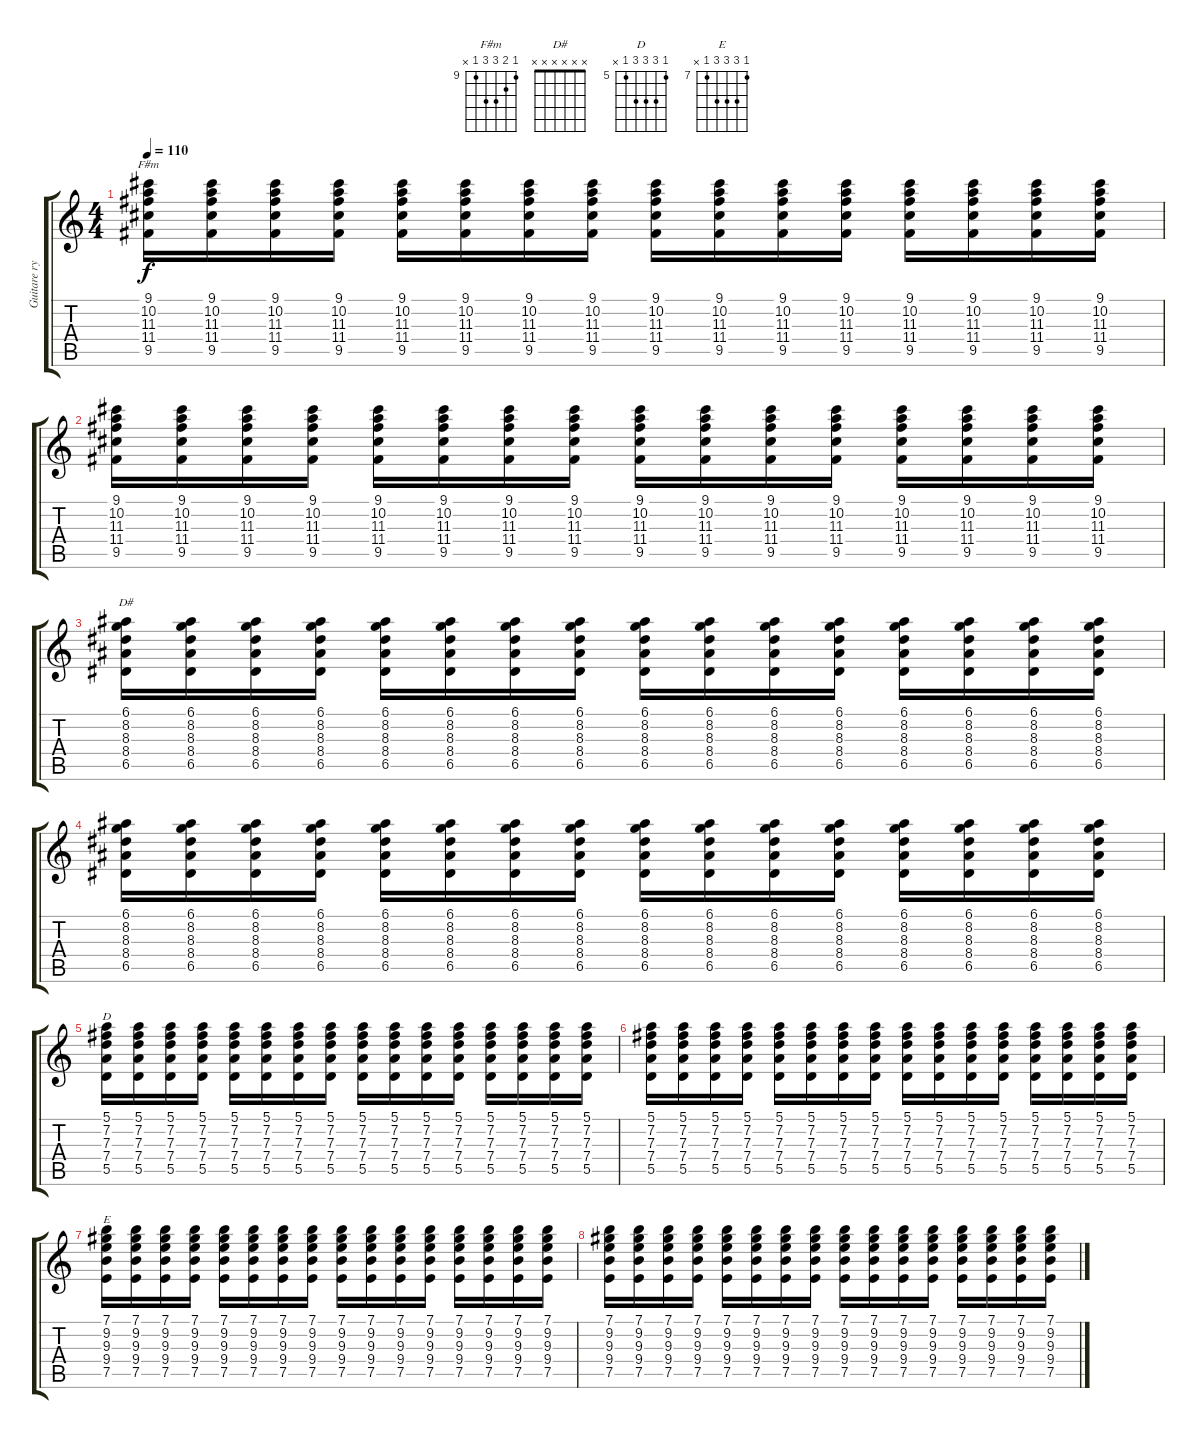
\track ("Guitare rythmique" "Guitare ry") {instrument electricguitarjazz}
\staff {score tabs}
\tuning (E4 B3 G3 D3 A2 E2) {hide}
\chord ("F#m" 9 10 11 11 9 x) {firstfret 9}
\chord ("D#" x x x x x x)
\chord ("D" 5 7 7 7 5 x) {firstfret 5}
\chord ("E" 7 9 9 9 7 x) {firstfret 7}
\ts (4 4)
\tempo 110
\clef g2
\ks c
(9.1 10.2 11.3 11.4 9.5).16{ch "F#m" dy f} (9.1 10.2 11.3 11.4 9.5).16 (9.1 10.2 11.3 11.4 9.5).16 (9.1 10.2 11.3 11.4 9.5).16 (9.1 10.2 11.3 11.4 9.5).16 (9.1 10.2 11.3 11.4 9.5).16 (9.1 10.2 11.3 11.4 9.5).16 (9.1 10.2 11.3 11.4 9.5).16 (9.1 10.2 11.3 11.4 9.5).16 (9.1 10.2 11.3 11.4 9.5).16 (9.1 10.2 11.3 11.4 9.5).16 (9.1 10.2 11.3 11.4 9.5).16 (9.1 10.2 11.3 11.4 9.5).16 (9.1 10.2 11.3 11.4 9.5).16 (9.1 10.2 11.3 11.4 9.5).16 (9.1 10.2 11.3 11.4 9.5).16 |
(9.1 10.2 11.3 11.4 9.5).16 (9.1 10.2 11.3 11.4 9.5).16 (9.1 10.2 11.3 11.4 9.5).16 (9.1 10.2 11.3 11.4 9.5).16 (9.1 10.2 11.3 11.4 9.5).16 (9.1 10.2 11.3 11.4 9.5).16 (9.1 10.2 11.3 11.4 9.5).16 (9.1 10.2 11.3 11.4 9.5).16 (9.1 10.2 11.3 11.4 9.5).16 (9.1 10.2 11.3 11.4 9.5).16 (9.1 10.2 11.3 11.4 9.5).16 (9.1 10.2 11.3 11.4 9.5).16 (9.1 10.2 11.3 11.4 9.5).16 (9.1 10.2 11.3 11.4 9.5).16 (9.1 10.2 11.3 11.4 9.5).16 (9.1 10.2 11.3 11.4 9.5).16 |
(6.1 8.2 8.3 8.4 6.5).16{ch "D#"} (6.1 8.2 8.3 8.4 6.5).16 (6.1 8.2 8.3 8.4 6.5).16 (6.1 8.2 8.3 8.4 6.5).16 (6.1 8.2 8.3 8.4 6.5).16 (6.1 8.2 8.3 8.4 6.5).16 (6.1 8.2 8.3 8.4 6.5).16 (6.1 8.2 8.3 8.4 6.5).16 (6.1 8.2 8.3 8.4 6.5).16 (6.1 8.2 8.3 8.4 6.5).16 (6.1 8.2 8.3 8.4 6.5).16 (6.1 8.2 8.3 8.4 6.5).16 (6.1 8.2 8.3 8.4 6.5).16 (6.1 8.2 8.3 8.4 6.5).16 (6.1 8.2 8.3 8.4 6.5).16 (6.1 8.2 8.3 8.4 6.5).16 |
(6.1 8.2 8.3 8.4 6.5).16 (6.1 8.2 8.3 8.4 6.5).16 (6.1 8.2 8.3 8.4 6.5).16 (6.1 8.2 8.3 8.4 6.5).16 (6.1 8.2 8.3 8.4 6.5).16 (6.1 8.2 8.3 8.4 6.5).16 (6.1 8.2 8.3 8.4 6.5).16 (6.1 8.2 8.3 8.4 6.5).16 (6.1 8.2 8.3 8.4 6.5).16 (6.1 8.2 8.3 8.4 6.5).16 (6.1 8.2 8.3 8.4 6.5).16 (6.1 8.2 8.3 8.4 6.5).16 (6.1 8.2 8.3 8.4 6.5).16 (6.1 8.2 8.3 8.4 6.5).16 (6.1 8.2 8.3 8.4 6.5).16 (6.1 8.2 8.3 8.4 6.5).16 |
(5.1 7.2 7.3 7.4 5.5).16{ch "D"} (5.1 7.2 7.3 7.4 5.5).16 (5.1 7.2 7.3 7.4 5.5).16 (5.1 7.2 7.3 7.4 5.5).16 (5.1 7.2 7.3 7.4 5.5).16 (5.1 7.2 7.3 7.4 5.5).16 (5.1 7.2 7.3 7.4 5.5).16 (5.1 7.2 7.3 7.4 5.5).16 (5.1 7.2 7.3 7.4 5.5).16 (5.1 7.2 7.3 7.4 5.5).16 (5.1 7.2 7.3 7.4 5.5).16 (5.1 7.2 7.3 7.4 5.5).16 (5.1 7.2 7.3 7.4 5.5).16 (5.1 7.2 7.3 7.4 5.5).16 (5.1 7.2 7.3 7.4 5.5).16 (5.1 7.2 7.3 7.4 5.5).16 |
(5.1 7.2 7.3 7.4 5.5).16 (5.1 7.2 7.3 7.4 5.5).16 (5.1 7.2 7.3 7.4 5.5).16 (5.1 7.2 7.3 7.4 5.5).16 (5.1 7.2 7.3 7.4 5.5).16 (5.1 7.2 7.3 7.4 5.5).16 (5.1 7.2 7.3 7.4 5.5).16 (5.1 7.2 7.3 7.4 5.5).16 (5.1 7.2 7.3 7.4 5.5).16 (5.1 7.2 7.3 7.4 5.5).16 (5.1 7.2 7.3 7.4 5.5).16 (5.1 7.2 7.3 7.4 5.5).16 (5.1 7.2 7.3 7.4 5.5).16 (5.1 7.2 7.3 7.4 5.5).16 (5.1 7.2 7.3 7.4 5.5).16 (5.1 7.2 7.3 7.4 5.5).16 |
(7.1 9.2 9.3 9.4 7.5).16{ch "E"} (7.1 9.2 9.3 9.4 7.5).16 (7.1 9.2 9.3 9.4 7.5).16 (7.1 9.2 9.3 9.4 7.5).16 (7.1 9.2 9.3 9.4 7.5).16 (7.1 9.2 9.3 9.4 7.5).16 (7.1 9.2 9.3 9.4 7.5).16 (7.1 9.2 9.3 9.4 7.5).16 (7.1 9.2 9.3 9.4 7.5).16 (7.1 9.2 9.3 9.4 7.5).16 (7.1 9.2 9.3 9.4 7.5).16 (7.1 9.2 9.3 9.4 7.5).16 (7.1 9.2 9.3 9.4 7.5).16 (7.1 9.2 9.3 9.4 7.5).16 (7.1 9.2 9.3 9.4 7.5).16 (7.1 9.2 9.3 9.4 7.5).16 |
(7.1 9.2 9.3 9.4 7.5).16 (7.1 9.2 9.3 9.4 7.5).16 (7.1 9.2 9.3 9.4 7.5).16 (7.1 9.2 9.3 9.4 7.5).16 (7.1 9.2 9.3 9.4 7.5).16 (7.1 9.2 9.3 9.4 7.5).16 (7.1 9.2 9.3 9.4 7.5).16 (7.1 9.2 9.3 9.4 7.5).16 (7.1 9.2 9.3 9.4 7.5).16 (7.1 9.2 9.3 9.4 7.5).16 (7.1 9.2 9.3 9.4 7.5).16 (7.1 9.2 9.3 9.4 7.5).16 (7.1 9.2 9.3 9.4 7.5).16 (7.1 9.2 9.3 9.4 7.5).16 (7.1 9.2 9.3 9.4 7.5).16 (7.1 9.2 9.3 9.4 7.5).16
